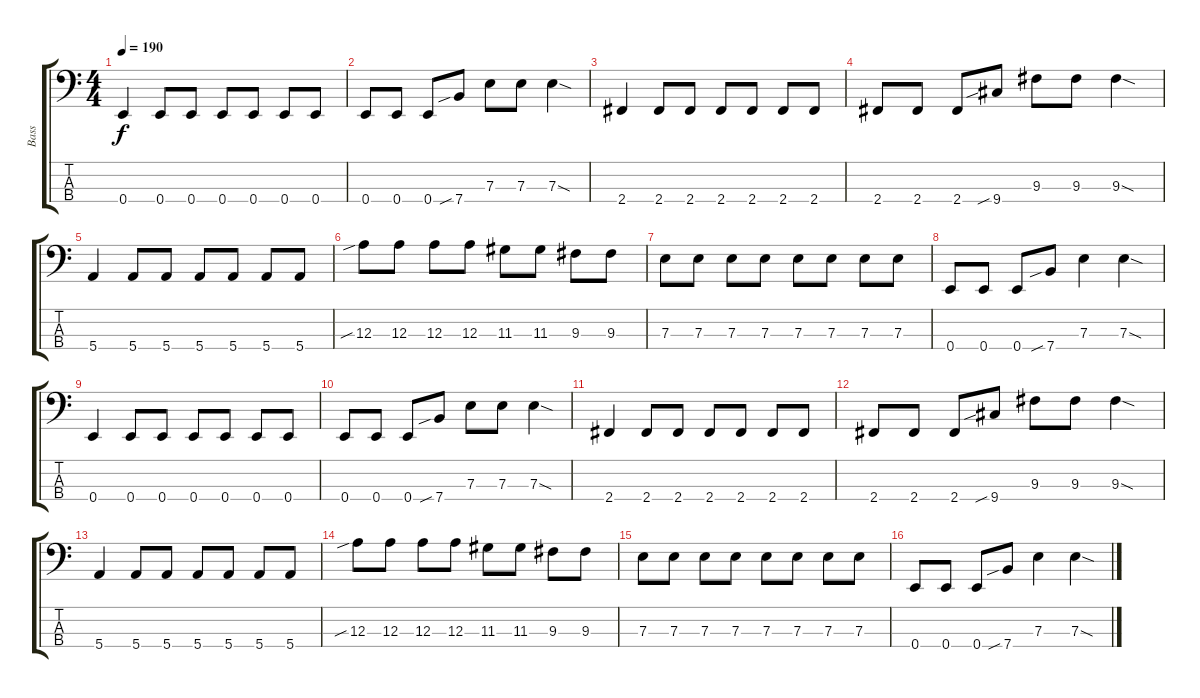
\track ("Bass" "Bass") {instrument electricbasspick}
\staff {score tabs}
\tuning (G2 D2 A1 E1) {hide}
\ts (4 4)
\tempo 190
\clef f4
\ks c
0.4.4{dy f} 0.4.8 0.4.8 0.4.8 0.4.8 0.4.8 0.4.8 |
0.4.8 0.4.8 0.4.8 7.4{sib}.8 7.3.8 7.3.8 7.3{sod}.4 |
2.4.4 2.4.8 2.4.8 2.4.8 2.4.8 2.4.8 2.4.8 |
2.4.8 2.4.8 2.4.8 9.4{sib}.8 9.3.8 9.3.8 9.3{sod}.4 |
5.4.4 5.4.8 5.4.8 5.4.8 5.4.8 5.4.8 5.4.8 |
12.3{sib}.8 12.3.8 12.3.8 12.3.8 11.3.8 11.3.8 9.3.8 9.3.8 |
7.3.8 7.3.8 7.3.8 7.3.8 7.3.8 7.3.8 7.3.8 7.3.8 |
0.4.8 0.4.8 0.4.8 7.4{sib}.8 7.3.4 7.3{sod}.4 |
0.4.4 0.4.8 0.4.8 0.4.8 0.4.8 0.4.8 0.4.8 |
0.4.8 0.4.8 0.4.8 7.4{sib}.8 7.3.8 7.3.8 7.3{sod}.4 |
2.4.4 2.4.8 2.4.8 2.4.8 2.4.8 2.4.8 2.4.8 |
2.4.8 2.4.8 2.4.8 9.4{sib}.8 9.3.8 9.3.8 9.3{sod}.4 |
5.4.4 5.4.8 5.4.8 5.4.8 5.4.8 5.4.8 5.4.8 |
12.3{sib}.8 12.3.8 12.3.8 12.3.8 11.3.8 11.3.8 9.3.8 9.3.8 |
7.3.8 7.3.8 7.3.8 7.3.8 7.3.8 7.3.8 7.3.8 7.3.8 |
0.4.8 0.4.8 0.4.8 7.4{sib}.8 7.3.4 7.3{sod}.4
